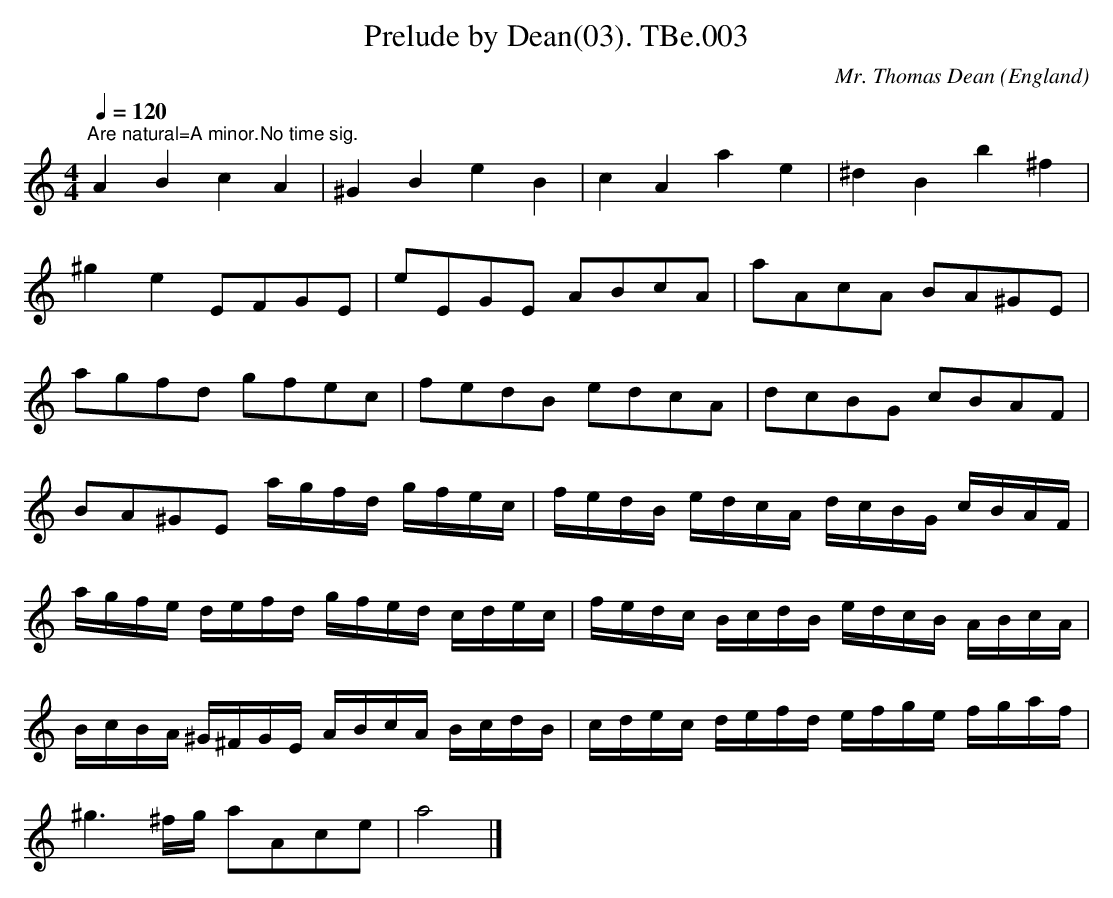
X:1
T:Prelude by Dean(03). TBe.003
C:Mr. Thomas Dean
L:1/16
M:4/4
O:England
Q:1/4=120
K:A minor
"^Are natural=A minor.No time sig."\
A4B4c4A4 | ^G4B4e4B4 | c4A4a4e4 | ^d4B4b4^f4 |!
^g4e4 E2F2G2E2 | e2E2G2E2 A2B2c2A2 | a2A2c2A2 B2A2^G2E2 |!
a2g2f2d2 g2f2e2c2 | f2e2d2B2 e2d2c2A2 | d2c2B2G2 c2B2A2F2 |!
B2A2^G2E2 agfd gfec | fedB edcA dcBG cBAF |!
agfe defd gfed cdec | fedc BcdB edcB ABcA |!
BcBA ^G^FGE ABcA BcdB |\
cdec defd efge fgaf |!
^g6 ^fg a2A2c2e2 | a8 |]
